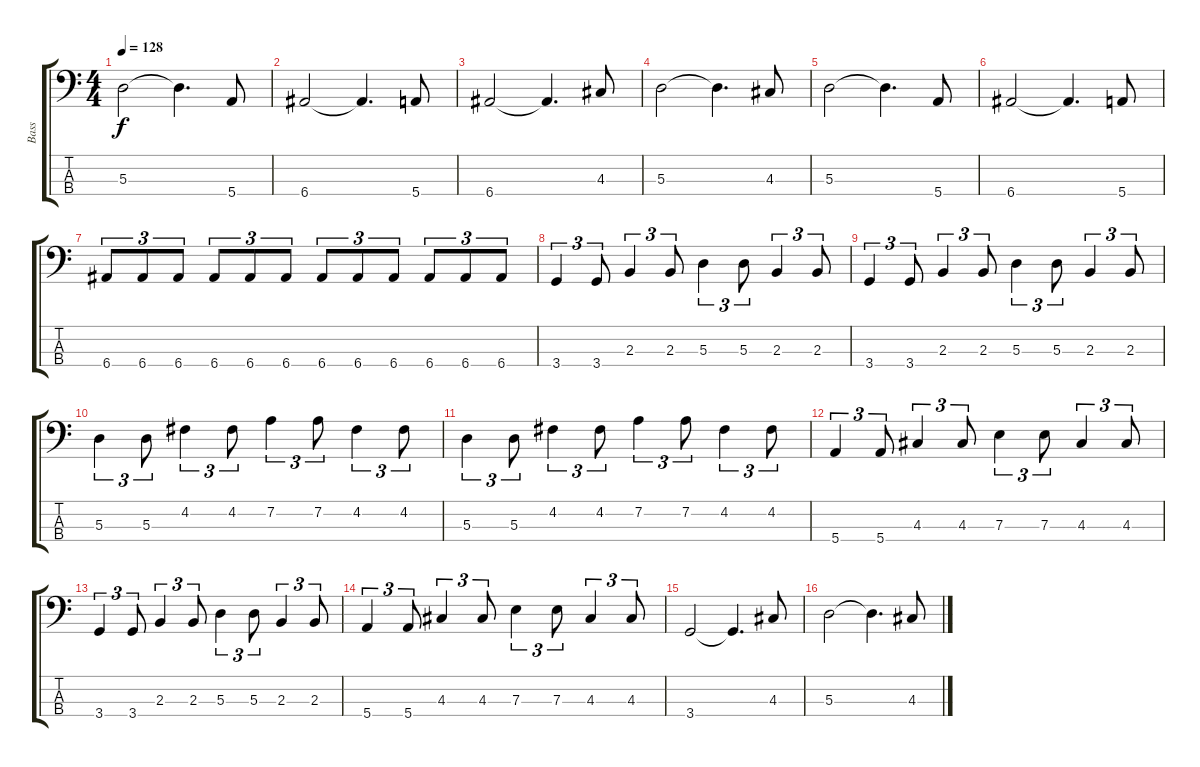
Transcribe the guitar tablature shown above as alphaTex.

\track ("Bass" "Bass") {instrument electricbasspick}
\staff {score tabs}
\tuning (G2 D2 A1 E1) {hide}
\ts (4 4)
\tempo 128
\clef f4
\ks c
5.3.2{dy f} 5.3{t}.4{d} 5.4.8 |
6.4.2 6.4{t}.4{d} 5.4.8 |
6.4.2 6.4{t}.4{d} 4.3.8 |
5.3.2 5.3{t}.4{d} 4.3.8 |
5.3.2 5.3{t}.4{d} 5.4.8 |
6.4.2 6.4{t}.4{d} 5.4.8 |
6.4.8{tu (3 2)} 6.4.8{tu (3 2)} 6.4.8{tu (3 2)} 6.4.8{tu (3 2)} 6.4.8{tu (3 2)} 6.4.8{tu (3 2)} 6.4.8{tu (3 2)} 6.4.8{tu (3 2)} 6.4.8{tu (3 2)} 6.4.8{tu (3 2)} 6.4.8{tu (3 2)} 6.4.8{tu (3 2)} |
3.4.4{tu (3 2)} 3.4.8{tu (3 2)} 2.3.4{tu (3 2)} 2.3.8{tu (3 2)} 5.3.4{tu (3 2)} 5.3.8{tu (3 2)} 2.3.4{tu (3 2)} 2.3.8{tu (3 2)} |
3.4.4{tu (3 2)} 3.4.8{tu (3 2)} 2.3.4{tu (3 2)} 2.3.8{tu (3 2)} 5.3.4{tu (3 2)} 5.3.8{tu (3 2)} 2.3.4{tu (3 2)} 2.3.8{tu (3 2)} |
5.3.4{tu (3 2)} 5.3.8{tu (3 2)} 4.2.4{tu (3 2)} 4.2.8{tu (3 2)} 7.2.4{tu (3 2)} 7.2.8{tu (3 2)} 4.2.4{tu (3 2)} 4.2.8{tu (3 2)} |
5.3.4{tu (3 2)} 5.3.8{tu (3 2)} 4.2.4{tu (3 2)} 4.2.8{tu (3 2)} 7.2.4{tu (3 2)} 7.2.8{tu (3 2)} 4.2.4{tu (3 2)} 4.2.8{tu (3 2)} |
5.4.4{tu (3 2)} 5.4.8{tu (3 2)} 4.3.4{tu (3 2)} 4.3.8{tu (3 2)} 7.3.4{tu (3 2)} 7.3.8{tu (3 2)} 4.3.4{tu (3 2)} 4.3.8{tu (3 2)} |
3.4.4{tu (3 2)} 3.4.8{tu (3 2)} 2.3.4{tu (3 2)} 2.3.8{tu (3 2)} 5.3.4{tu (3 2)} 5.3.8{tu (3 2)} 2.3.4{tu (3 2)} 2.3.8{tu (3 2)} |
5.4.4{tu (3 2)} 5.4.8{tu (3 2)} 4.3.4{tu (3 2)} 4.3.8{tu (3 2)} 7.3.4{tu (3 2)} 7.3.8{tu (3 2)} 4.3.4{tu (3 2)} 4.3.8{tu (3 2)} |
3.4.2 3.4{t}.4{d} 4.3.8 |
5.3.2 5.3{t}.4{d} 4.3.8
